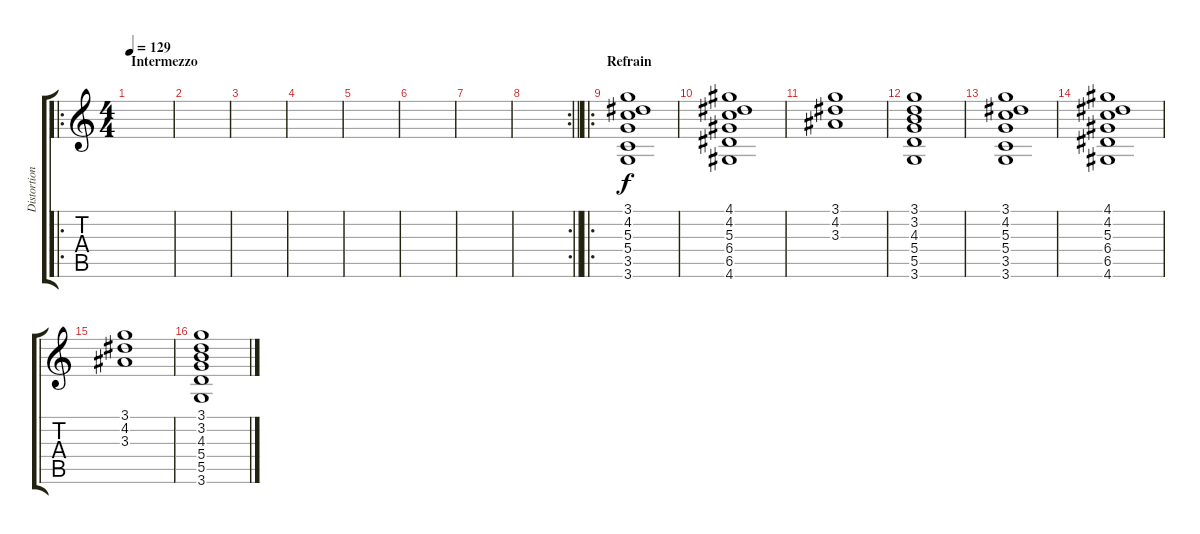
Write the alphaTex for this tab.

\track ("Distortion Guitar" "Distortion") {instrument overdrivenguitar}
\staff {score tabs}
\tuning (E4 B3 G3 D3 A2 E2) {hide}
\ro
\ts (4 4)
\section ("" "Intermezzo")
\tempo 129
\clef g2
\ks c
|
|
|
|
|
|
|
\rc 2
\barLineRight lightlight
|
\ro
\section ("" "Refrain")
(3.1 4.2 5.3 5.4 3.5 3.6).1 |
(4.1 4.2 5.3 6.4 6.5 4.6).1 |
(3.1 4.2 3.3).1 |
(3.1 3.2 4.3 5.4 5.5 3.6).1 |
(3.1 4.2 5.3 5.4 3.5 3.6).1 |
(4.1 4.2 5.3 6.4 6.5 4.6).1 |
(3.1 4.2 3.3).1 |
(3.1 3.2 4.3 5.4 5.5 3.6).1
